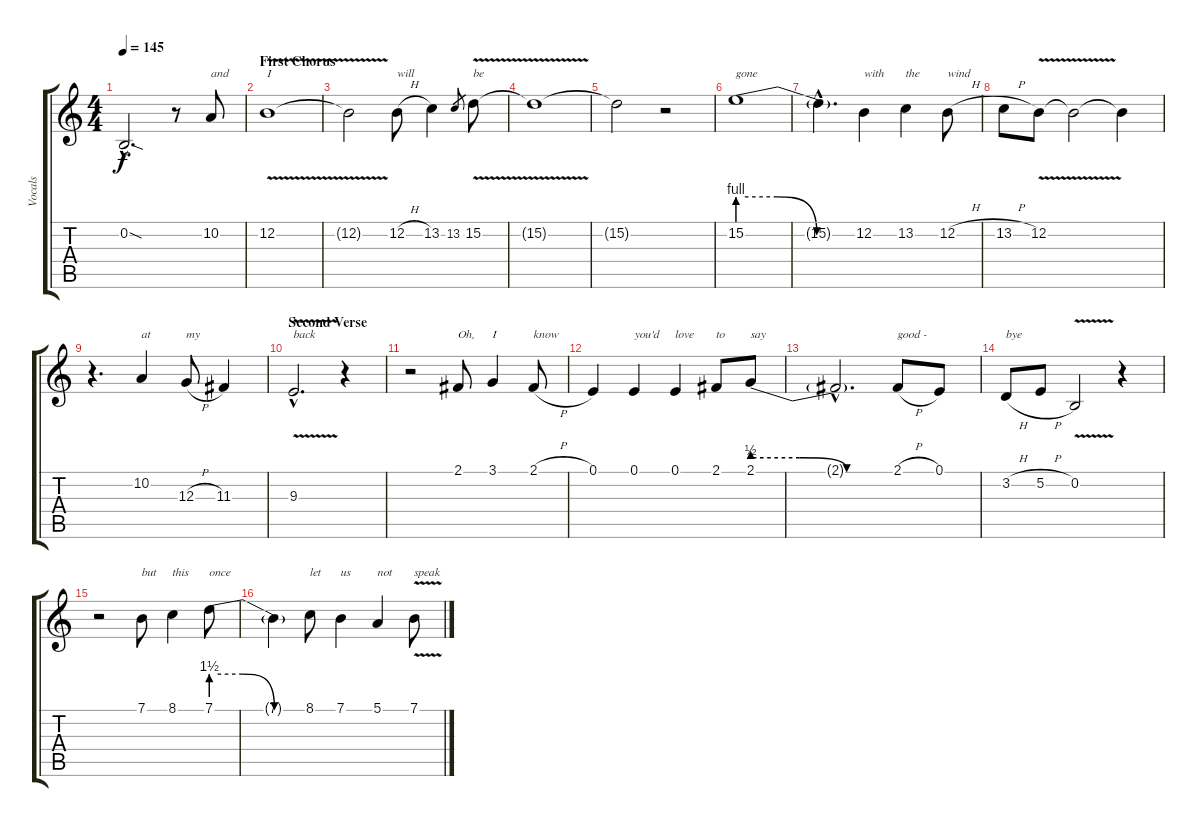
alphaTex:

\track ("Vocals" "Vocals") {instrument stringensemble1}
\staff {score tabs}
\tuning (E4 B3 G3 D3 A2 E2) {hide}
\ts (4 4)
\tempo 145
\clef g2
\ks c
0.2{sod hac}.2{d dy f} r.8 10.2.8{txt "and"} |
\section ("" "First Chorus")
12.2{v}.1{txt "I"} |
12.2{t}.2 12.2{h}.8{txt "will"} 13.2.4 13.2.8{gr} 15.2{v}.8{txt "be"} |
15.2{t}.1 |
15.2{t}.2 r.2 |
15.2{be (custom 0 4 20 4 40 0 60 0)}.1{txt "gone"} |
15.2{hac t}.4{d} 12.2.4{txt "with"} 13.2.4{txt "the"} 12.2{h}.8{txt "wind"} |
13.2{h}.8 12.2{v}.8 12.2{t}.2 12.2{t}.4 |
r.4{d} 10.2.4{txt "at"} 12.3{h}.8{txt "my"} 11.3.4 |
\section ("" "Second Verse")
9.3{v hac}.2{d txt "back"} r.4 |
r.2 2.1.8{txt "Oh,"} 3.1.4{txt "I"} 2.1{h}.8{txt "know"} |
0.1.4 0.1.4{txt "you'd"} 0.1.4{txt "love"} 2.1.8{txt "to"} 2.1{be (custom 0 2 20 2 40 0 60 0)}.8{txt "say"} |
2.1{hac t}.2{d} 2.1{h}.8{txt "good -"} 0.1.8 |
3.2{h}.8{txt "bye"} 5.2{h}.8 0.2{v}.2 r.4 |
r.2 7.1.8{txt "but"} 8.1.4{txt "this"} 7.1{be (custom 0 6 20 6 40 0 60 0)}.8{txt "once"} |
7.1{t}.4 8.1.8{txt "let"} 7.1.4{txt "us"} 5.1.4{txt "not"} 7.1{v}.8{txt "speak"}
